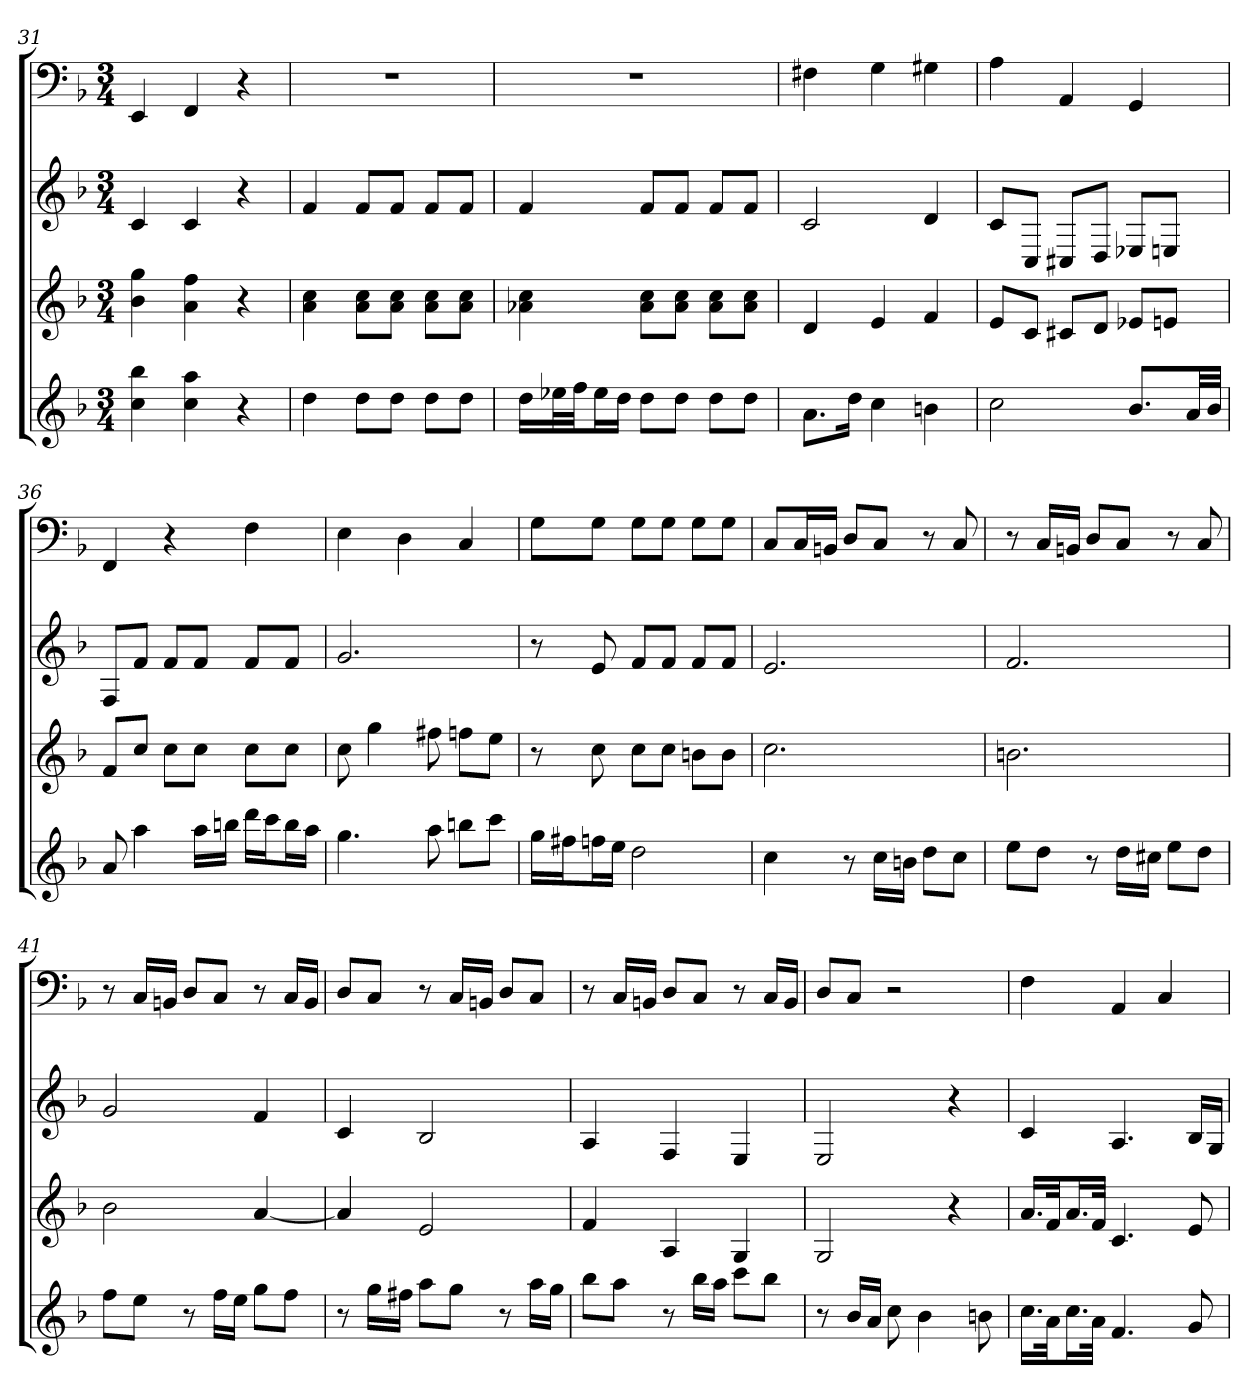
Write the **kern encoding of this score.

**kern	**kern	**kern	**kern
*part4	*part3	*part2	*part1
*staff4	*staff3	*staff2	*staff1
*k[b-]	*k[b-]	*k[b-]	*k[b-]
*F:	*F:	*F:	*F:
*M3/4	*M3/4	*M3/4	*M3/4
=31	=31	=31	=31
4cc 4bb-	4b- 4gg	4c	4EE
4cc 4aa	4a 4ff	4c	4FF
4r	4r	4r	4r
=32	=32	=32	=32
4dd	4a 4cc	4f	2.r
8ddL	8a 8ccL	8fL	.
8ddJ	8a 8ccJ	8fJ	.
8ddL	8a 8ccL	8fL	.
8ddJ	8a 8ccJ	8fJ	.
=33	=33	=33	=33
16ddLL	4a-X 4cc	4f	2.r
32ee-XL	.	.	.
32ffJJ	.	.	.
16ee-L	.	.	.
16ddJJ	.	.	.
8ddL	8a- 8ccL	8fL	.
8ddJ	8a- 8ccJ	8fJ	.
8ddL	8a- 8ccL	8fL	.
8ddJ	8a- 8ccJ	8fJ	.
=34	=34	=34	=34
8.aL	4d	2c	4F#X
16ddJk	.	.	.
4cc	4e	.	4G
4bn	4f	4d	4G#X
=35	=35	=35	=35
2cc	8eL	8cL	4A
.	8cJ	8CJ	.
.	8c#XL	8C#XL	4AA
.	8dJ	8DJ	.
8.b-L	8e-XL	8E-XL	4GG
.	8enJ	8EnJ	.
32aLL	.	.	.
32b-JJJ	.	.	.
=36	=36	=36	=36
8a	8fL	8FL	4FF
4aa	8ccJ	8fJ	.
.	8ccL	8fL	4r
16aaLL	8ccJ	8fJ	.
16bbnJJ	.	.	.
16dddLL	8ccL	8fL	4F
16cccJ	.	.	.
16bbL	8ccJ	8fJ	.
16aaJJ	.	.	.
=37	=37	=37	=37
4.gg	8cc	2.g	4E
.	4gg	.	.
.	.	.	4D
8aa	8ff#X	.	.
8bbnL	8ffnL	.	4C
8cccJ	8eeJ	.	.
=38	=38	=38	=38
16ggLL	8r	8r	8GL
16ff#XJ	.	.	.
16ffnL	8cc	8e	8GJ
16eeJJ	.	.	.
2dd	8ccL	8fL	8GL
.	8ccJ	8fJ	8GJ
.	8bnL	8fL	8GL
.	8bJ	8fJ	8GJ
=39	=39	=39	=39
4cc	2.cc	2.e	8CL
.	.	.	16CL
.	.	.	16BBnJJ
8r	.	.	8DL
16ccLL	.	.	8CJ
16bnJJ	.	.	.
8ddL	.	.	8r
8ccJ	.	.	8C
=40	=40	=40	=40
8eeL	2.bn	2.f	8r
8ddJ	.	.	16CLL
.	.	.	16BBnJJ
8r	.	.	8DL
16ddLL	.	.	8CJ
16cc#XJJ	.	.	.
8eeL	.	.	8r
8ddJ	.	.	8C
=41	=41	=41	=41
8ffL	2b-	2g	8r
8eeJ	.	.	16CLL
.	.	.	16BBnJJ
8r	.	.	8DL
16ffLL	.	.	8CJ
16eeJJ	.	.	.
8ggL	[4a	4f	8r
8ffJ	.	.	16CLL
.	.	.	16BBJJ
=42	=42	=42	=42
8r	4a]	4c	8DL
16ggLL	.	.	8CJ
16ff#XJJ	.	.	.
8aaL	2e	2B-	8r
8ggJ	.	.	16CLL
.	.	.	16BBnJJ
8r	.	.	8DL
16aaLL	.	.	8CJ
16ggJJ	.	.	.
=43	=43	=43	=43
8bb-L	4f	4A	8r
8aaJ	.	.	16CLL
.	.	.	16BBnJJ
8r	4A	4F	8DL
16bb-LL	.	.	8CJ
16aaJJ	.	.	.
8cccL	4G	4E	8r
8bb-J	.	.	16CLL
.	.	.	16BBJJ
=44	=44	=44	=44
8r	2G	2E	8DL
16b-LL	.	.	8CJ
16aJJ	.	.	.
8cc	.	.	2r
4b-	.	.	.
.	4r	4r	.
8bn	.	.	.
=45	=45	=45	=45
16.ccLL	16.aLL	4c	4F
32aJk	32fJk	.	.
16.ccL	16.aL	.	.
32aJJk	32fJJk	.	.
4.f	4.c	4.A	4AA
.	.	.	4C
8g	8e	16B-LL	.
.	.	16GJJ	.
=	=	=	=
*-	*-	*-	*-
